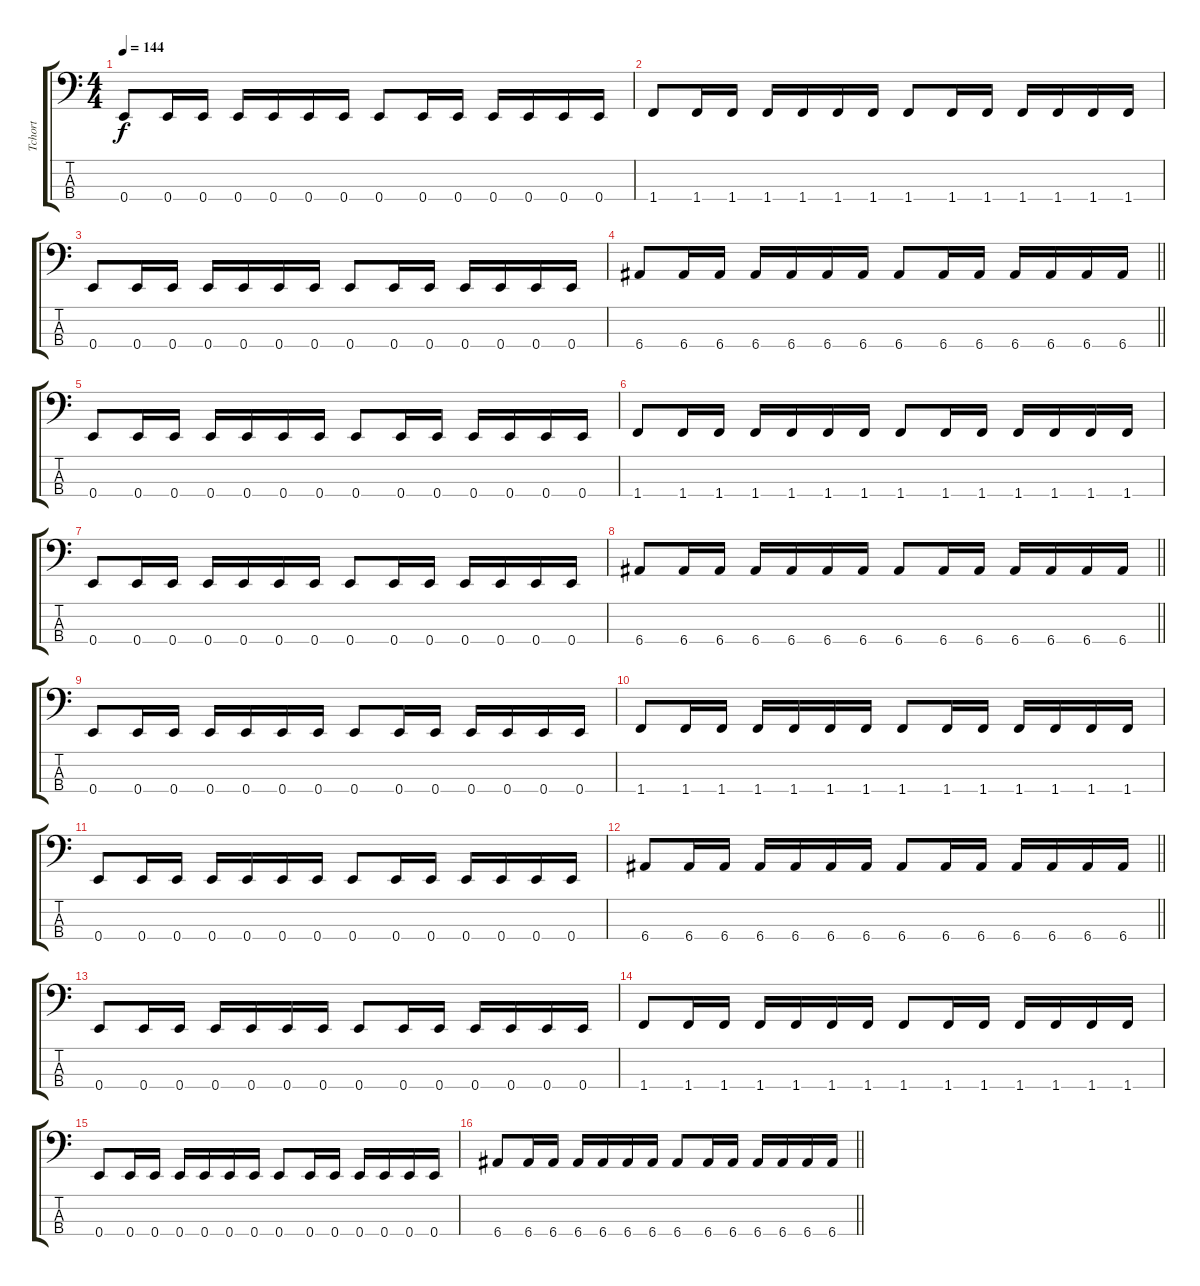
\track ("Tchort" "Tchort") {instrument electricbassfinger}
\staff {score tabs}
\tuning (G2 D2 A1 E1) {hide}
\ts (4 4)
\section ("" "")
\tempo 144
\clef f4
\ks c
0.4.8{dy f} 0.4.16 0.4.16 0.4.16 0.4.16 0.4.16 0.4.16 0.4.8 0.4.16 0.4.16 0.4.16 0.4.16 0.4.16 0.4.16 |
1.4.8 1.4.16 1.4.16 1.4.16 1.4.16 1.4.16 1.4.16 1.4.8 1.4.16 1.4.16 1.4.16 1.4.16 1.4.16 1.4.16 |
0.4.8 0.4.16 0.4.16 0.4.16 0.4.16 0.4.16 0.4.16 0.4.8 0.4.16 0.4.16 0.4.16 0.4.16 0.4.16 0.4.16 |
\barLineRight lightlight
6.4.8 6.4.16 6.4.16 6.4.16 6.4.16 6.4.16 6.4.16 6.4.8 6.4.16 6.4.16 6.4.16 6.4.16 6.4.16 6.4.16 |
\section ("" "")
0.4.8 0.4.16 0.4.16 0.4.16 0.4.16 0.4.16 0.4.16 0.4.8 0.4.16 0.4.16 0.4.16 0.4.16 0.4.16 0.4.16 |
1.4.8 1.4.16 1.4.16 1.4.16 1.4.16 1.4.16 1.4.16 1.4.8 1.4.16 1.4.16 1.4.16 1.4.16 1.4.16 1.4.16 |
0.4.8 0.4.16 0.4.16 0.4.16 0.4.16 0.4.16 0.4.16 0.4.8 0.4.16 0.4.16 0.4.16 0.4.16 0.4.16 0.4.16 |
\barLineRight lightlight
6.4.8 6.4.16 6.4.16 6.4.16 6.4.16 6.4.16 6.4.16 6.4.8 6.4.16 6.4.16 6.4.16 6.4.16 6.4.16 6.4.16 |
\section ("" "")
0.4.8 0.4.16 0.4.16 0.4.16 0.4.16 0.4.16 0.4.16 0.4.8 0.4.16 0.4.16 0.4.16 0.4.16 0.4.16 0.4.16 |
1.4.8 1.4.16 1.4.16 1.4.16 1.4.16 1.4.16 1.4.16 1.4.8 1.4.16 1.4.16 1.4.16 1.4.16 1.4.16 1.4.16 |
0.4.8 0.4.16 0.4.16 0.4.16 0.4.16 0.4.16 0.4.16 0.4.8 0.4.16 0.4.16 0.4.16 0.4.16 0.4.16 0.4.16 |
\barLineRight lightlight
6.4.8 6.4.16 6.4.16 6.4.16 6.4.16 6.4.16 6.4.16 6.4.8 6.4.16 6.4.16 6.4.16 6.4.16 6.4.16 6.4.16 |
\section ("" "")
0.4.8 0.4.16 0.4.16 0.4.16 0.4.16 0.4.16 0.4.16 0.4.8 0.4.16 0.4.16 0.4.16 0.4.16 0.4.16 0.4.16 |
1.4.8 1.4.16 1.4.16 1.4.16 1.4.16 1.4.16 1.4.16 1.4.8 1.4.16 1.4.16 1.4.16 1.4.16 1.4.16 1.4.16 |
0.4.8 0.4.16 0.4.16 0.4.16 0.4.16 0.4.16 0.4.16 0.4.8 0.4.16 0.4.16 0.4.16 0.4.16 0.4.16 0.4.16 |
\barLineRight lightlight
6.4.8 6.4.16 6.4.16 6.4.16 6.4.16 6.4.16 6.4.16 6.4.8 6.4.16 6.4.16 6.4.16 6.4.16 6.4.16 6.4.16
